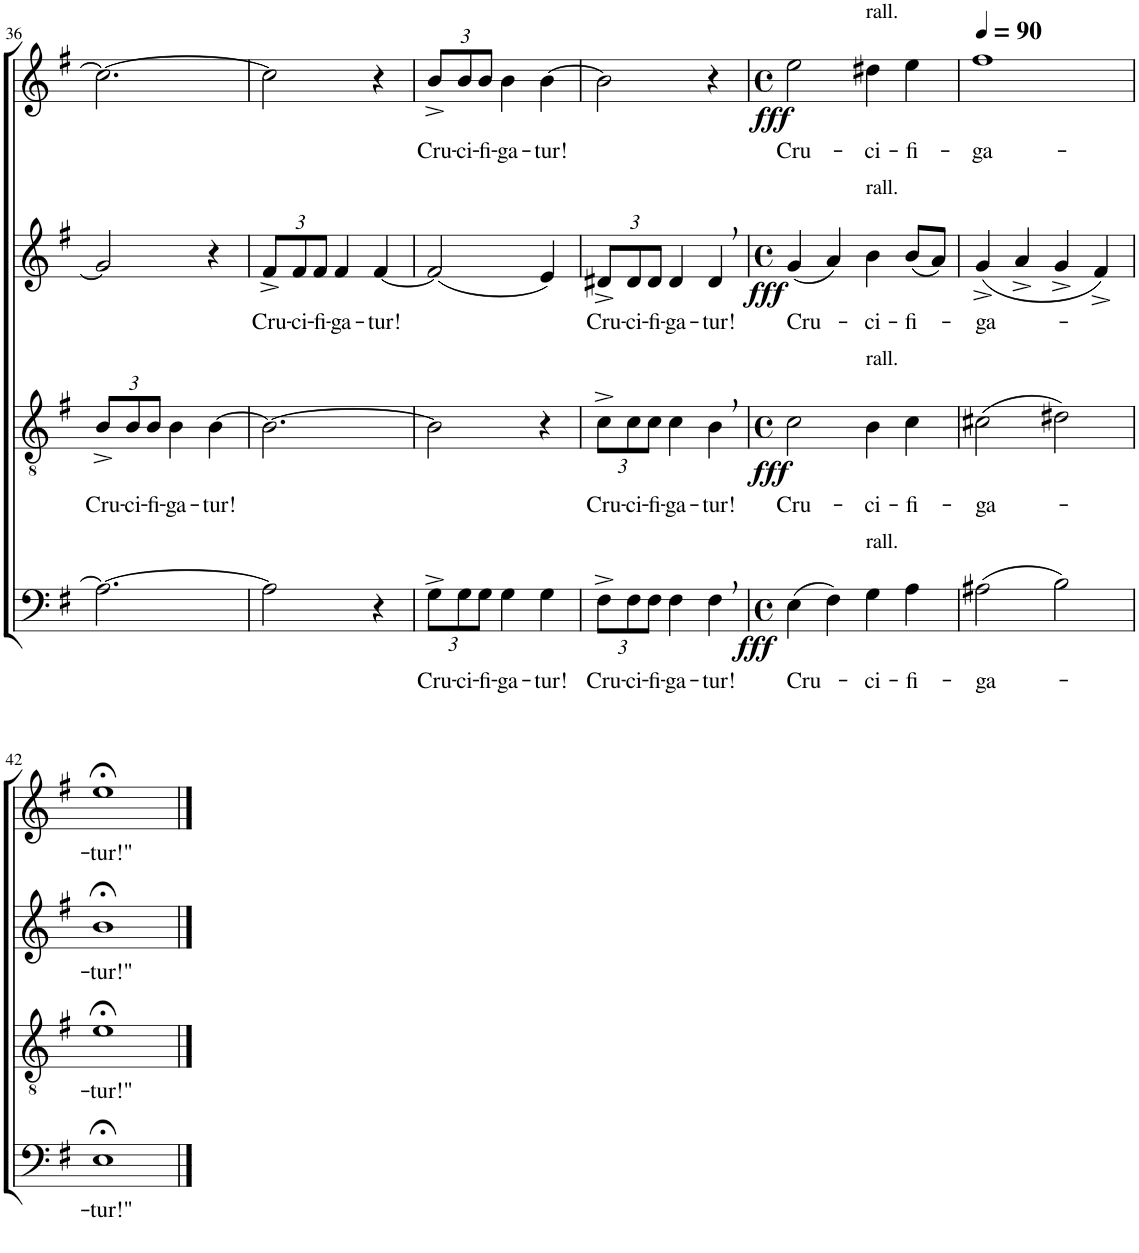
**kern	**text	**dynam	**kern	**text	**dynam	**kern	**text	**dynam	**kern	**text	**dynam
*part4	*part4	*part4	*part3	*part3	*part3	*part2	*part2	*part2	*part1	*part1	*part1
*staff4	*staff4	*staff4	*staff3	*staff3	*staff3	*staff2	*staff2	*staff2	*staff1	*staff1	*staff1
*I"Bassi	*	*	*I"Tenori	*	*	*I"Contralti	*	*	*I"Soprani	*	*
!!LO:PB:g=z
*clefF4	*	*	*clefGv2	*	*	*clefG2	*	*	*clefG2	*	*
*	*	*	*	*	*	*	*	*	*Trd1c2	*	*
*k[f#]	*	*	*k[f#]	*	*	*k[f#]	*	*	*k[f#]	*	*
*G:	*	*	*G:	*	*	*G:	*	*	*G:	*	*
*M3/4	*	*	*M3/4	*	*	*M3/4	*	*	*M3/4	*	*
*	*	*	*Xbrackettup	*	*	*	*	*	*	*	*
=36	=36	=36	=36	=36	=36	=36	=36	=36	=36	=36	=36
!	!	!	!	!LO:LY:b	!	!	!	!	!	!	!
2.A\_	.	.	12B^/L	Cru-	.	2g/]	.	.	2.cc\_	.	.
!	!	!	!	!LO:LY:b	!	!	!	!	!	!	!
.	.	.	12B/	-ci-	.	.	.	.	.	.	.
!	!	!	!	!LO:LY:b	!	!	!	!	!	!	!
.	.	.	12B/J	-fi-	.	.	.	.	.	.	.
!	!	!	!	!LO:LY:b	!	!	!	!	!	!	!
.	.	.	4B\	-ga-	.	.	.	.	.	.	.
!	!	!	!	!LO:LY:b	!	!	!	!	!	!	!
.	.	.	[4B\	-tur!	.	4r	.	.	.	.	.
=37	=37	=37	=37	=37	=37	=37	=37	=37	=37	=37	=37
*	*	*	*	*	*	*Xbrackettup	*	*	*	*	*
!	!	!	!	!	!	!	!LO:LY:b	!	!	!	!
2A\]	.	.	2.B\_	.	.	12f#^/L	Cru-	.	2cc\]	.	.
!	!	!	!	!	!	!	!LO:LY:b	!	!	!	!
.	.	.	.	.	.	12f#/	-ci-	.	.	.	.
!	!	!	!	!	!	!	!LO:LY:b	!	!	!	!
.	.	.	.	.	.	12f#/J	-fi-	.	.	.	.
!	!	!	!	!	!	!	!LO:LY:b	!	!	!	!
.	.	.	.	.	.	4f#/	-ga-	.	.	.	.
!	!	!	!	!	!	!	!LO:LY:b	!	!	!	!
4r	.	.	.	.	.	[4f#/	-tur!	.	4r	.	.
=38	=38	=38	=38	=38	=38	=38	=38	=38	=38	=38	=38
*Xbrackettup	*	*	*	*	*	*	*	*	*	*	*
!	!LO:LY:b	!	!	!	!	!	!	!	!	!	!
*	*	*	*	*	*	*	*	*	*Xbrackettup	*	*
!	!	!	!	!	!	!	!	!	!	!LO:LY:b	!
12G^\L	Cru-	.	2B\]	.	.	(2f#/]	.	.	12b^/L	Cru-	.
!	!LO:LY:b	!	!	!	!	!	!	!	!	!LO:LY:b	!
12G\	-ci-	.	.	.	.	.	.	.	12b/	-ci-	.
!	!LO:LY:b	!	!	!	!	!	!	!	!	!LO:LY:b	!
12G\J	-fi-	.	.	.	.	.	.	.	12b/J	-fi-	.
!	!LO:LY:b	!	!	!	!	!	!	!	!	!LO:LY:b	!
4G\	-ga-	.	.	.	.	.	.	.	4b\	-ga-	.
!	!LO:LY:b	!	!	!	!	!	!	!	!	!LO:LY:b	!
4G\	-tur!	.	4r	.	.	4e/)	.	.	[4b\	-tur!	.
=39	=39	=39	=39	=39	=39	=39	=39	=39	=39	=39	=39
!	!LO:LY:b	!	!	!LO:LY:b	!	!	!LO:LY:b	!	!	!	!
12F#^\L	Cru-	.	12c^\L	Cru-	.	12d#X^/L	Cru-	.	2b\]	.	.
!	!LO:LY:b	!	!	!LO:LY:b	!	!	!LO:LY:b	!	!	!	!
12F#\	-ci-	.	12c\	-ci-	.	12d#/	-ci-	.	.	.	.
!	!LO:LY:b	!	!	!LO:LY:b	!	!	!LO:LY:b	!	!	!	!
12F#\J	-fi-	.	12c\J	-fi-	.	12d#/J	-fi-	.	.	.	.
!	!LO:LY:b	!	!	!LO:LY:b	!	!	!LO:LY:b	!	!	!	!
4F#\	-ga-	.	4c\	-ga-	.	4d#/	-ga-	.	.	.	.
!	!LO:LY:b	!	!	!LO:LY:b	!	!	!LO:LY:b	!	!	!	!
4F#,\	-tur!	.	4B,\	-tur!	.	4d#,/	-tur!	.	4r	.	.
=40	=40	=40	=40	=40	=40	=40	=40	=40	=40	=40	=40
*M4/4	*	*	*M4/4	*	*	*M4/4	*	*	*M4/4	*	*
*met(c)	*	*	*met(c)	*	*	*met(c)	*	*	*met(c)	*	*
!	!LO:LY:b	!LO:DY:b	!	!LO:LY:b	!LO:DY:b	!	!LO:LY:b	!LO:DY:b	!	!LO:LY:b	!LO:DY:b
(4E\	Cru-	fff	2c\	Cru-	fff	(4g/	Cru-	fff	2ee\	Cru-	fff
4F#\)	.	.	.	.	.	4a/)	.	.	.	.	.
!	!	!	!	!	!	!	!	!	!LO:TX:a:t=rall.	!	!
!	!	!	!	!	!	!LO:TX:a:t=rall.	!	!	!	!	!
!	!	!	!LO:TX:a:t=rall.	!	!	!	!	!	!	!	!
!LO:TX:a:t=rall.	!	!	!	!	!	!	!	!	!	!	!
!	!LO:LY:b	!	!	!LO:LY:b	!	!	!LO:LY:b	!	!	!LO:LY:b	!
4G\	-ci-	.	4B\	-ci-	.	4b\	-ci-	.	4dd#X\	-ci-	.
!	!LO:LY:b	!	!	!LO:LY:b	!	!	!LO:LY:b	!	!	!LO:LY:b	!
4A\	-fi-	.	4c\	-fi-	.	(8b/L	-fi-	.	4ee\	-fi-	.
.	.	.	.	.	.	8a/J)	.	.	.	.	.
=41	=41	=41	=41	=41	=41	=41	=41	=41	=41	=41	=41
*	*	*	*	*	*	*	*	*	*MM90	*	*
!	!LO:LY:b	!	!	!LO:LY:b	!	!	!LO:LY:b	!	!	!LO:LY:b	!
(2A#X\	-ga-	.	(2c#X\	-ga-	.	(4g^/	-ga-	.	1ff#	-ga-	.
.	.	.	.	.	.	4a^/	.	.	.	.	.
2B\)	.	.	2d#X\)	.	.	4g^/	.	.	.	.	.
.	.	.	.	.	.	4f#^/)	.	.	.	.	.
!!LO:LB:g=z
=42	=42	=42	=42	=42	=42	=42	=42	=42	=42	=42	=42
!	!LO:LY:b	!	!	!LO:LY:b	!	!	!LO:LY:b	!	!	!LO:LY:b	!
1E;<	-tur!"	.	1e;<	-tur!"	.	1b;<	-tur!"	.	1ee;<	-tur!"	.
==	==	==	==	==	==	==	==	==	==	==	==
*-	*-	*-	*-	*-	*-	*-	*-	*-	*-	*-	*-
